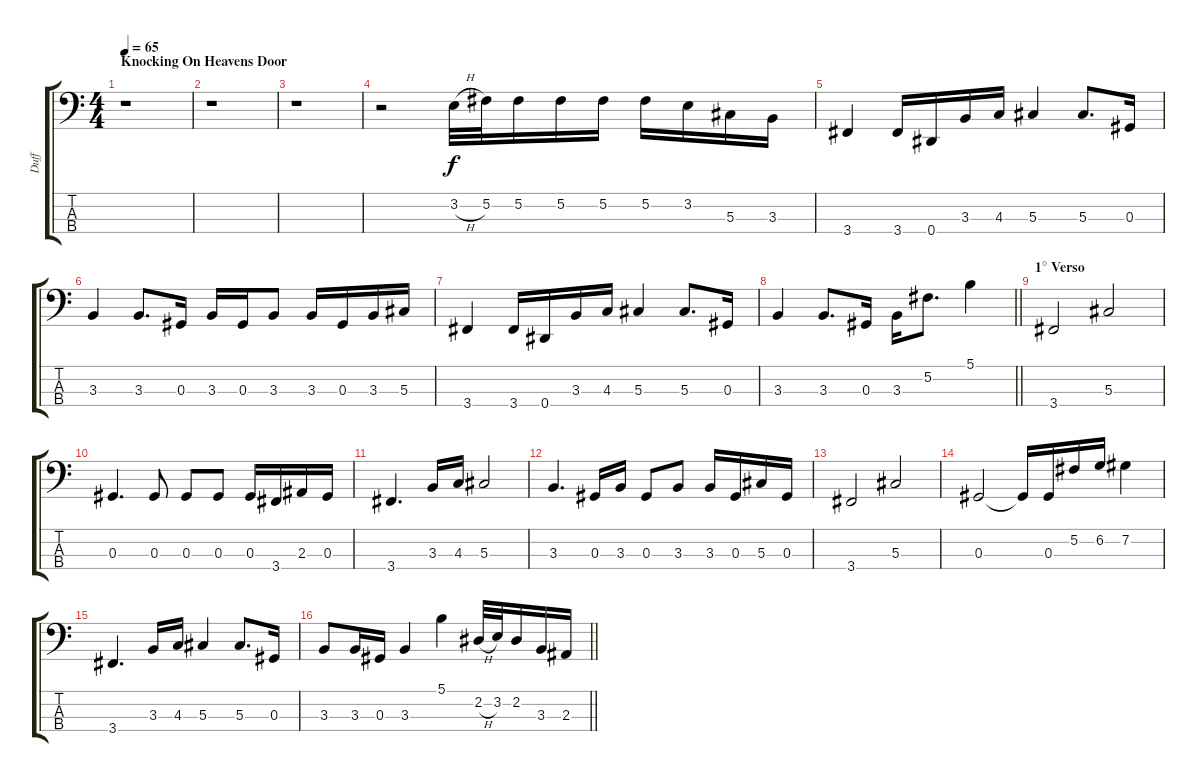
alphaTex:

\track ("Duff" "Duff") {instrument electricbasspick}
\staff {score tabs}
\tuning (Gb2 Db2 Ab1 Eb1) {hide}
\ts (4 4)
\section ("" "Knocking On Heavens Door")
\tempo 65
\clef f4
\ks c
r.1{dy f instrument electricbasspick} |
r.1 |
r.1 |
r.2 3.2{h}.32 5.2.32 5.2.16 5.2.16 5.2.16 5.2.16 3.2.16 5.3.16 3.3.16 |
3.4.4 3.4.16 0.4.16 3.3.16 4.3.16 5.3.4 5.3.8{d} 0.3.16 |
3.3.4 3.3.8{d} 0.3.16 3.3.16 0.3.16 3.3.8 3.3.16 0.3.16 3.3.16 5.3.16 |
3.4.4 3.4.16 0.4.16 3.3.16 4.3.16 5.3.4 5.3.8{d} 0.3.16 |
\barLineRight lightlight
3.3.4 3.3.8{d} 0.3.16 3.3.16 5.2.8{d} 5.1.4 |
\section ("" "1° Verso")
3.4.2 5.3.2 |
0.3.4{d} 0.3.8 0.3.8 0.3.8 0.3.16 3.4.16 2.3.16 0.3.16 |
3.4.4{d} 3.3.16 4.3.16 5.3.2 |
3.3.4{d} 0.3.16 3.3.16 0.3.8 3.3.8 3.3.16 0.3.16 5.3.16 0.3.16 |
3.4.2 5.3.2 |
0.3.2 0.3{t}.16 0.3.16 5.2.16 6.2.16 7.2.4 |
3.4.4{d} 3.3.16 4.3.16 5.3.4 5.3.8{d} 0.3.16 |
\barLineRight lightlight
3.3.8 3.3.16 0.3.16 3.3.4 5.1.4 2.2{h}.32 3.2.32 2.2.16 3.3.16 2.3.16
